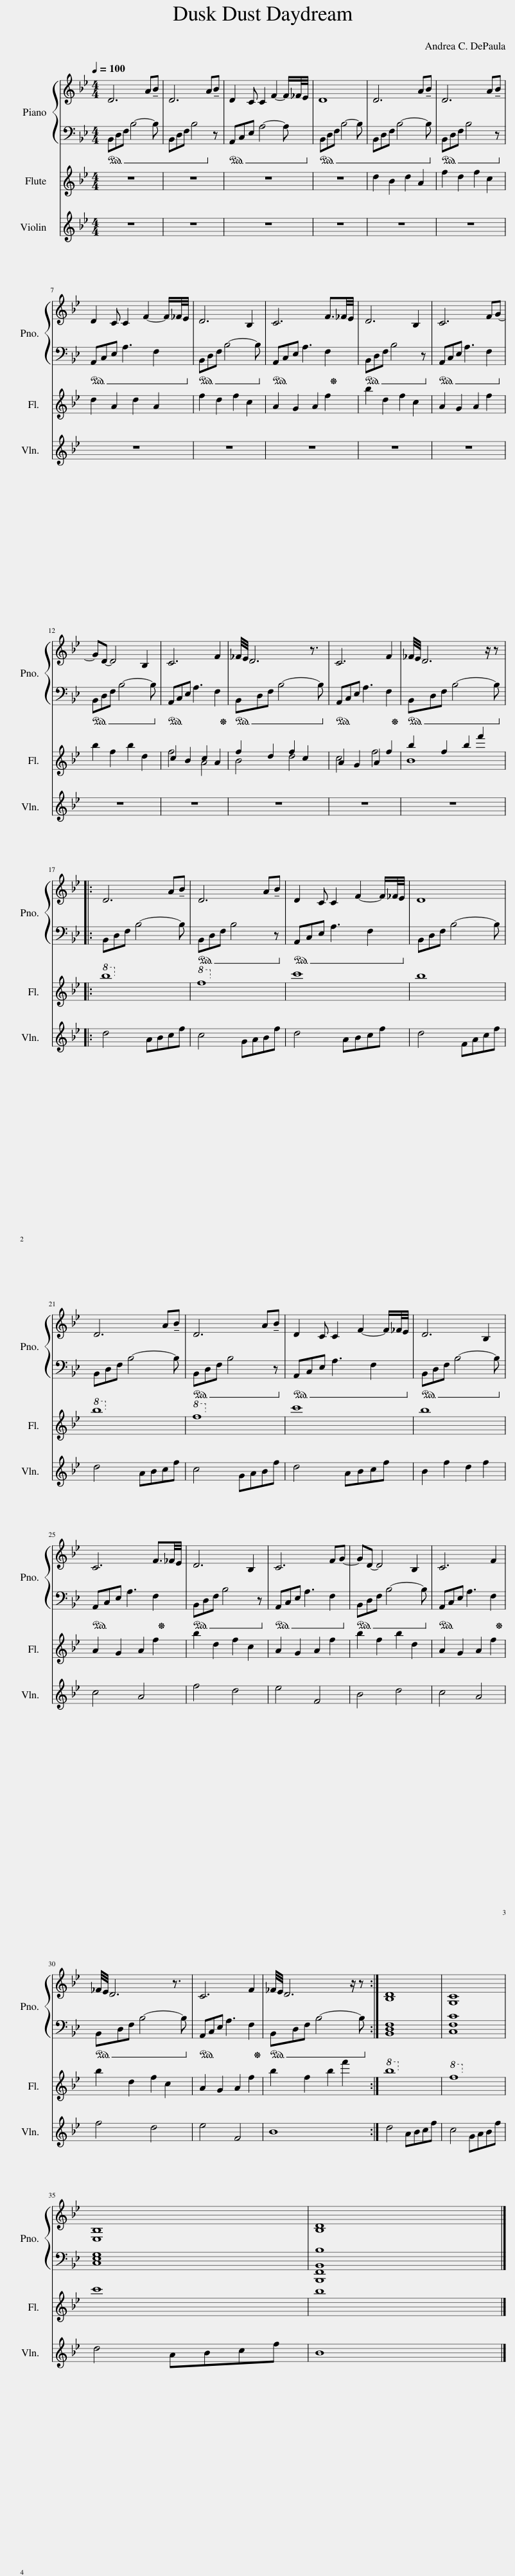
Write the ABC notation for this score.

X:1
%%score { 1 | 2 } ( 3 4 ) 5
L:1/8
Q:1/4=100
M:4/4
I:linebreak $
K:Bb
V:1 treble
V:2 bass
V:3 treble
V:4 treble
V:5 treble
V:1
 D6 A!tenuto!B | D6 A!tenuto!B | D2 C C2 F2- F/_F/4E/4 | D8 | D6 A!tenuto!B | %5
 D6 A!tenuto!B |$ D2 C C2 F2- F/_F/4E/4 | D6 B,2 | C6 F3/2_F/4E/4 | D6 B,2 | %10
 C6 FG- |$ GD- D4 B,2 | C6 F2 | _F/4E/4 D6 z3/2 | C6 F2 | %15
 _F/4E/4 D6 z/ z |:$ D6 A!tenuto!B | D6 A!tenuto!B | D2 C C2 F2- F/_F/4E/4 | D8 |$ %20
 D6 A!tenuto!B | D6 A!tenuto!B | D2 C C2 F2- F/_F/4E/4 | D6 B,2 |$ C6 F3/2_F/4E/4 | %25
 D6 B,2 | C6 FG- | GD- D4 B,2 | C6 F2 |$ _F/4E/4 D6 z3/2 | %30
 C6 F2 | _F/4E/4 D6 z/ z :| [B,D]8 | [G,C]8 |$ [E,B,]8 | %35
 [B,D]8 |] %36
V:2
!ped! B,,D,F, B,4- B, | B,,D,F, B,4!ped-up! z |!ped! A,,C,E, A,4- A,!ped-up! |!ped! B,,D,F, B,4- B, | B,,D,F, B,4- B,!ped-up! | %5
!ped! B,,D,F, B,4 z!ped-up! |$!ped! A,,C,E, A,3 F,2!ped-up! |!ped! B,,D,F, B,4- B,!ped-up! |!ped! A,,C,E, A,3 F,2!ped-up! |!ped! B,,D,F, B,4 z!ped-up! | %10
!ped! A,,C,E, A,3 F,2!ped-up! |$!ped! B,,D,F, B,4- B,!ped-up! |!ped! A,,C,E, A,3 F,2!ped-up! |!ped! B,,D,F, B,4- B,!ped-up! |!ped! A,,C,E, A,3 F,2!ped-up! | %15
!ped! B,,D,F, B,4- B,!ped-up! |:$ B,,D,F, B,4- B, |!ped! B,,D,F, B,4 z!ped-up! |!ped! A,,C,E, A,3 F,2!ped-up! | B,,D,F, B,4- B, |$ %20
 B,,D,F, B,4- B, |!ped! B,,D,F, B,4 z!ped-up! |!ped! A,,C,E, A,3 F,2!ped-up! |!ped! B,,D,F, B,4- B,!ped-up! |$!ped! A,,C,E, A,3 F,2!ped-up! | %25
!ped! B,,D,F, B,4 z!ped-up! |!ped! A,,C,E, A,3 F,2!ped-up! |!ped! B,,D,F, B,4- B,!ped-up! |!ped! A,,C,E, A,3 F,2!ped-up! |$!ped! B,,D,F, B,4- B,!ped-up! | %30
!ped! A,,C,E, A,3 F,2!ped-up! |!ped! B,,D,F, B,4- B,!ped-up! :| [B,,D,F,]8 | [C,F,C]8 |$ [C,E,G,]8 | %35
 [B,,,F,,B,,B,]8 |] %36
V:3
 z8 | z8 | z8 | z8 | d2 B2 d2 A2 | %5
 f2 d2 f2 c2 |$ d2 A2 d2 A2 | f2 d2 f2 c2 | A2 G2 A2 f2 | b2 d2 f2 c2 | %10
 A2 G2 A2 f2 |$ b2 f2 b2 d2 | c2 B2 c2 A2 | f2 d2 f2 c2 | A2 G2 A2 f2 | %15
 b2 f2 b2 f'2 |:$!8va(! b'8!8va)! |!8va(! f'8!8va)! | c'8 | b8 |$ %20
!8va(! b'8!8va)! |!8va(! f'8!8va)! | c'8 | b8 |$ A2 G2 A2 f2 | %25
 b2 d2 f2 c2 | A2 G2 A2 f2 | b2 f2 b2 d2 | A2 G2 A2 f2 |$ b2 d2 f2 c2 | %30
 A2 G2 A2 f2 | b2 f2 b2 f'2 :|!8va(! b'8!8va)! |!8va(! f'8!8va)! |$ c'8 | %35
 b8 |] %36
V:4
 x8 | x8 | x8 | x8 | x8 | %5
 x8 |$ x8 | x8 | x8 | x8 | %10
 x8 |$ x8 | f4 A4 | B4 d4 | c4 f4 | %15
 B8 |:$!8va(! x8!8va)! |!8va(! x8!8va)! | x8 | x8 |$ %20
!8va(! x8!8va)! |!8va(! x8!8va)! | x8 | x8 |$ x8 | %25
 x8 | x8 | x8 | x8 |$ x8 | %30
 x8 | x8 :|!8va(! x8!8va)! |!8va(! x8!8va)! |$ x8 | %35
 x8 |] %36
V:5
 z8 | z8 | z8 | z8 | z8 | %5
 z8 |$ z8 | z8 | z8 | z8 | %10
 z8 |$ z8 | z8 | z8 | z8 | %15
 z8 |:$ d4 ABcf | c4 GABf | d4 ABcf | d4 FAcf |$ %20
 d4 ABcf | c4 GABf | d4 ABcf | B2 f2 d2 f2 |$ c4 A4 | %25
 f4 d4 | e4 F4 | B4 d4 | c4 A4 |$ f4 d4 | %30
 e4 F4 | B8 :| d4 ABcf | c4 GABf |$ d4 ABcf | %35
 B8 |] %36
